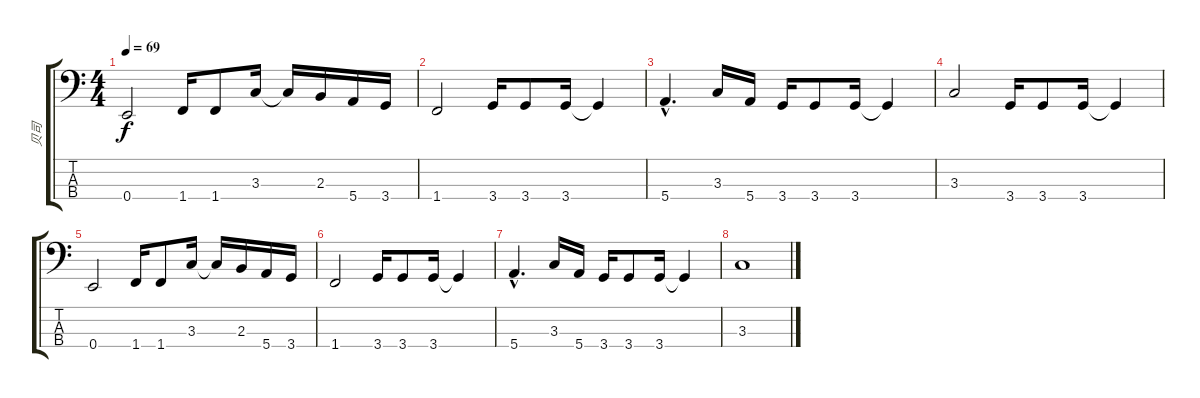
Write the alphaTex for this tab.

\track ("贝司" "贝司") {instrument electricbassfinger}
\staff {score tabs}
\tuning (G2 D2 A1 E1) {hide}
\ts (4 4)
\tempo 69
\clef f4
\ks c
0.4.2{dy f} 1.4.16 1.4.8 3.3.16 3.3{t}.16 2.3.16 5.4.16 3.4.16 |
1.4.2 3.4.16 3.4.8 3.4.16 3.4{t}.4 |
5.4{hac}.4{d} 3.3.16 5.4.16 3.4.16 3.4.8 3.4.16 3.4{t}.4 |
3.3.2 3.4.16 3.4.8 3.4.16 3.4{t}.4 |
0.4.2 1.4.16 1.4.8 3.3.16 3.3{t}.16 2.3.16 5.4.16 3.4.16 |
1.4.2 3.4.16 3.4.8 3.4.16 3.4{t}.4 |
5.4{hac}.4{d} 3.3.16 5.4.16 3.4.16 3.4.8 3.4.16 3.4{t}.4 |
3.3.1
